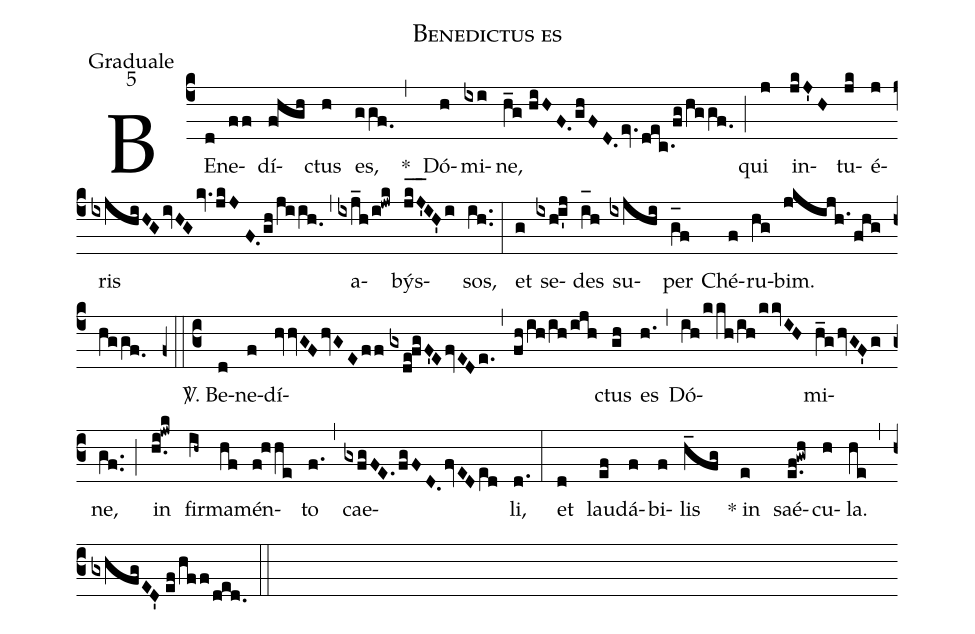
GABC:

name:Benedictus es;
office-part:Graduale;
mode:5;
%%
(c4) BE(d)ne(ff)dí(f!hgh)ctus(h) es,(ggf.0) <clear>*(,) Dó(h)mi(ixi)ne,(h_g//hiHF.ghFD.ev.dec./[-0.5]fg/hggf.0) (;) qui(j) in(jkJ'H)tu(jk)é(j)ris(ixjhiHGivHGkv.jkJ//F.0gh/jiih.0) (,) a(ixj_h/i!jwk)býs(jk_[hl:1]J'_[hl:1]IH'i)sos,(ih..) (:) et(g) <nlba>se(ixhi'j)des</nlba>(i_[oh:h]h) su(ixjhi)per(g_[oh:h]f) Ché(f)ru(hg)bim.(jkijh.fhg/hggf.0) (z0::c3)
<sp>V/</sp>. Be(d)ne(f)dí(hvvGFhvGEff//gxde!fgF'EfvEDe.)(,)(fh/ih/ih/ijh)ctus(gh) es(h.) (,) Dó(ih/kkh/ih/kkvIH)mi(h_ghvGF'g)ne,(gf..) (;) in(h.i!jwk) fir(ih~)ma(hf)mén(f!hhe)to(f.) (,) cae(gxfgFE.fgFD.fvEDe[ll:1]d)li,(d.) (:) et(d) lau(ef)dá(f)bi(f)lis(h_fg) () * in(e) saé(e.f!gwh)cu(h)la.(he) (,) (gxhfgED'//ef/hff/ded.) (::)
